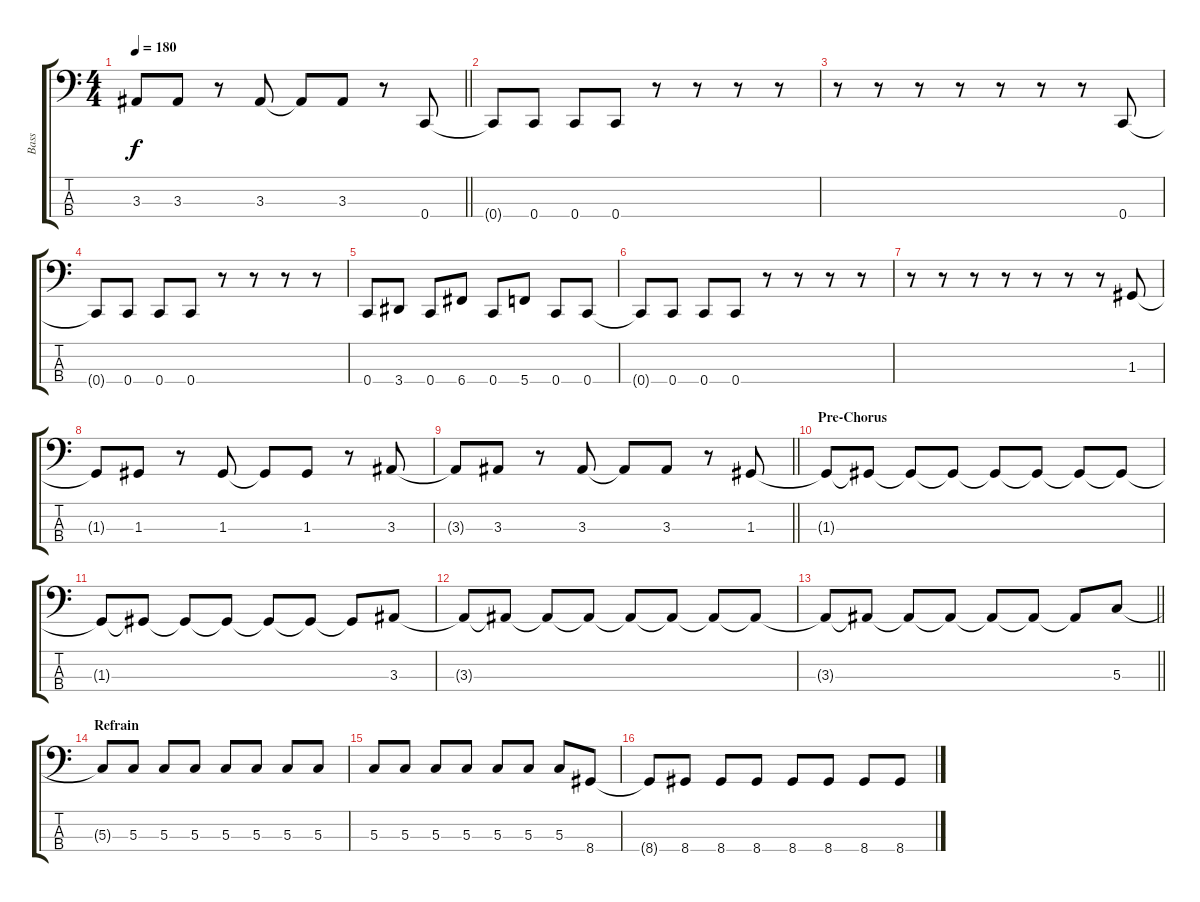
\track ("Bass" "Bass") {instrument electricbasspick}
\staff {score tabs}
\tuning (F2 C2 G1 C1) {hide}
\ts (4 4)
\tempo 180
\clef f4
\barLineRight lightlight
\ks c
3.3{t}.8{dy f} 3.3.8 r.8 3.3.8 3.3{t}.8 3.3.8 r.8 0.4.8 |
0.4{t}.8 0.4.8 0.4.8 0.4.8 r.8 r.8 r.8 r.8 |
r.8 r.8 r.8 r.8 r.8 r.8 r.8 0.4.8 |
0.4{t}.8 0.4.8 0.4.8 0.4.8 r.8 r.8 r.8 r.8 |
0.4.8 3.4.8 0.4.8 6.4.8 0.4.8 5.4.8 0.4.8 0.4.8 |
0.4{t}.8 0.4.8 0.4.8 0.4.8 r.8 r.8 r.8 r.8 |
r.8 r.8 r.8 r.8 r.8 r.8 r.8 1.3.8 |
1.3{t}.8 1.3.8 r.8 1.3.8 1.3{t}.8 1.3.8 r.8 3.3.8 |
\barLineRight lightlight
3.3{t}.8 3.3.8 r.8 3.3.8 3.3{t}.8 3.3.8 r.8 1.3.8 |
\section ("" "Pre-Chorus")
1.3{t}.8 1.3{t}.8 1.3{t}.8 1.3{t}.8 1.3{t}.8 1.3{t}.8 1.3{t}.8 1.3{t}.8 |
1.3{t}.8 1.3{t}.8 1.3{t}.8 1.3{t}.8 1.3{t}.8 1.3{t}.8 1.3{t}.8 3.3.8 |
3.3{t}.8 3.3{t}.8 3.3{t}.8 3.3{t}.8 3.3{t}.8 3.3{t}.8 3.3{t}.8 3.3{t}.8 |
\barLineRight lightlight
3.3{t}.8 3.3{t}.8 3.3{t}.8 3.3{t}.8 3.3{t}.8 3.3{t}.8 3.3{t}.8 5.3.8 |
\section ("" "Refrain")
5.3{t}.8 5.3.8 5.3.8 5.3.8 5.3.8 5.3.8 5.3.8 5.3.8 |
5.3.8 5.3.8 5.3.8 5.3.8 5.3.8 5.3.8 5.3.8 8.4.8 |
8.4{t}.8 8.4.8 8.4.8 8.4.8 8.4.8 8.4.8 8.4.8 8.4.8
